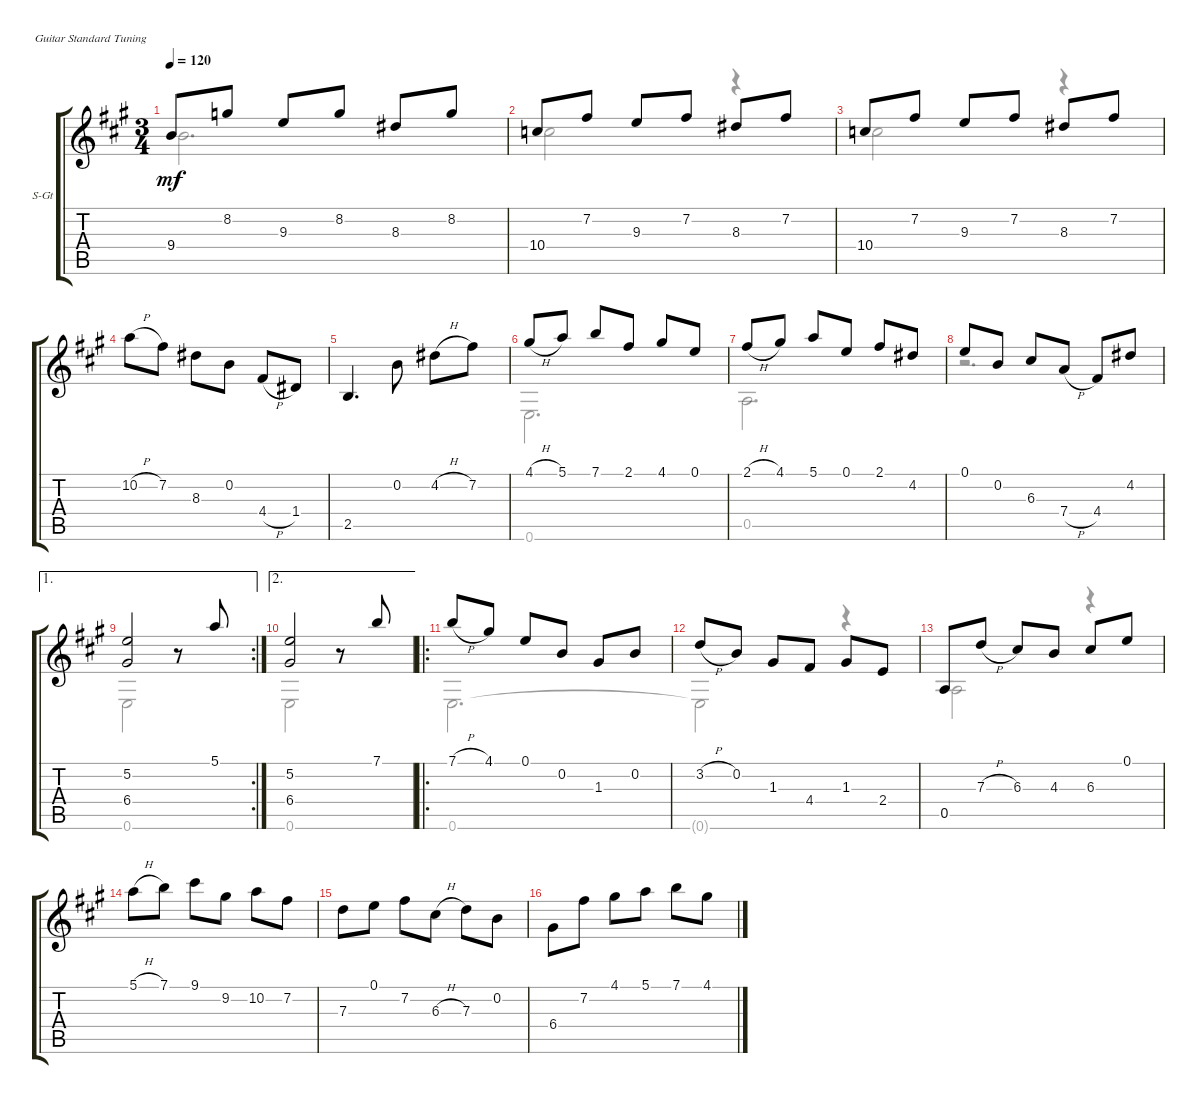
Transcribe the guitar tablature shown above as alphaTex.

\defaultSystemsLayout 4
\bracketExtendMode groupsimilarinstruments
\firstSystemTrackNameOrientation horizontal
\otherSystemsTrackNameOrientation horizontal
\track ("Classical Guitar" "S-Gt") {instrument acousticguitarsteel}
\staff {score tabs}
\tuning (E4 B3 G3 D3 A2 E2)
\voice
\ts (3 4)
\tempo 120
\clef g2
\ks a
9.4.8{dy mf} 8.2.8 9.3.8 8.2.8 8.3.8 8.2.8 |
10.4.8 7.2.8 9.3.8 7.2.8 8.3.8 7.2.8 |
10.4.8 7.2.8 9.3.8 7.2.8 8.3.8 7.2.8 |
10.2{h}.8 7.2.8 8.3.8 0.2.8 4.4{h}.8 1.4.8 |
2.5.4{d} 0.2.8 4.2{h}.8 7.2.8 |
4.1{h}.8 5.1.8 7.1.8 2.1.8 4.1.8 0.1.8 |
2.1{h}.8 4.1.8 5.1.8 0.1.8 2.1.8 4.2.8 |
0.1.8 0.2.8 6.3.8 7.4{h}.8 4.4.8 4.2.8 |
\ae 1
\rc 2
(5.2 6.4).2 r.8 5.1.8 |
\ae 2
(5.2 6.4).2 r.8 7.1.8 |
\ro
7.1{h}.8 4.1.8 0.1.8 0.2.8 1.3.8 0.2.8 |
3.2{h}.8 0.2.8 1.3.8 4.4.8 1.3.8 2.4.8 |
0.5.8 7.3{h}.8 6.3.8 4.3.8 6.3.8 0.1.8 |
5.1{h}.8 7.1.8 9.1.8 9.2.8 10.2.8 7.2.8 |
7.3.8 0.1.8 7.2.8 6.3{h}.8 7.3.8 0.2.8 |
6.4.8 7.2.8 4.1.8 5.1.8 7.1.8 4.1.8
\voice
\clef g2
\ottava regular
\simile none
\ks a
9.4.2{d dy mf} |
10.4.2 r.4 |
10.4.2 r.4 |
|
|
0.6.2{d} |
0.5.2{d} |
r.2{d} |
0.6.2 r.8 |
0.6.2 r.8 |
0.6.2{d} |
0.6{t}.2 r.4 |
0.5.2 r.4 |
|
|
